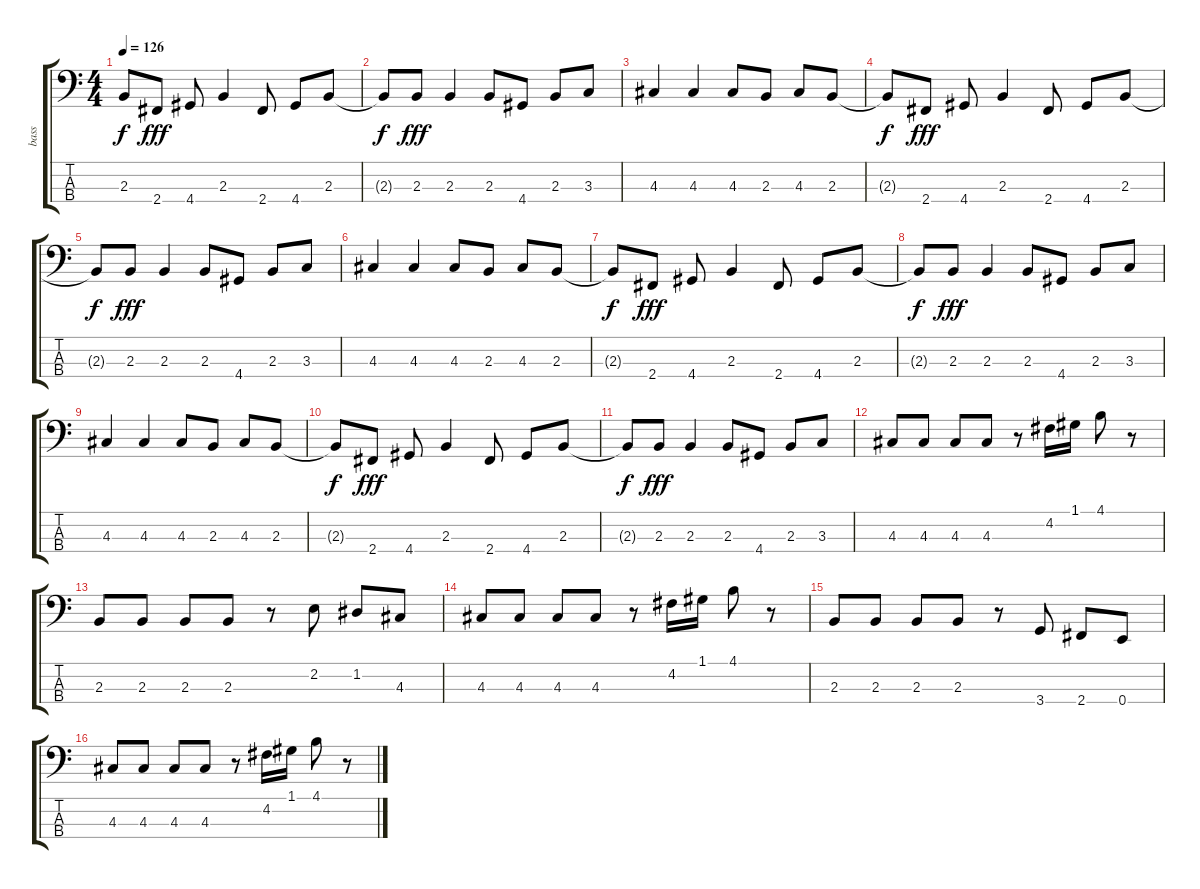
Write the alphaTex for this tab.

\track ("bass" "bass") {instrument electricbassfinger}
\staff {score tabs}
\tuning (G2 D2 A1 E1) {hide}
\ts (4 4)
\tempo 126
\clef f4
\ks c
2.3{t}.8{dy f} 2.4.8{dy fff} 4.4.8 2.3.4 2.4.8 4.4.8 2.3.8 |
2.3{t}.8{dy f} 2.3.8{dy fff} 2.3.4 2.3.8 4.4.8 2.3.8 3.3.8 |
4.3.4 4.3.4 4.3.8 2.3.8 4.3.8 2.3.8 |
2.3{t}.8{dy f} 2.4.8{dy fff} 4.4.8 2.3.4 2.4.8 4.4.8 2.3.8 |
2.3{t}.8{dy f} 2.3.8{dy fff} 2.3.4 2.3.8 4.4.8 2.3.8 3.3.8 |
4.3.4 4.3.4 4.3.8 2.3.8 4.3.8 2.3.8 |
2.3{t}.8{dy f} 2.4.8{dy fff} 4.4.8 2.3.4 2.4.8 4.4.8 2.3.8 |
2.3{t}.8{dy f} 2.3.8{dy fff} 2.3.4 2.3.8 4.4.8 2.3.8 3.3.8 |
4.3.4 4.3.4 4.3.8 2.3.8 4.3.8 2.3.8 |
2.3{t}.8{dy f} 2.4.8{dy fff} 4.4.8 2.3.4 2.4.8 4.4.8 2.3.8 |
2.3{t}.8{dy f} 2.3.8{dy fff} 2.3.4 2.3.8 4.4.8 2.3.8 3.3.8 |
4.3.8 4.3.8 4.3.8 4.3.8 r.8 4.2.16 1.1.16 4.1.8 r.8 |
2.3.8 2.3.8 2.3.8 2.3.8 r.8 2.2.8 1.2.8 4.3.8 |
4.3.8 4.3.8 4.3.8 4.3.8 r.8 4.2.16 1.1.16 4.1.8 r.8 |
2.3.8 2.3.8 2.3.8 2.3.8 r.8 3.4.8 2.4.8 0.4.8 |
4.3.8 4.3.8 4.3.8 4.3.8 r.8 4.2.16 1.1.16 4.1.8 r.8
